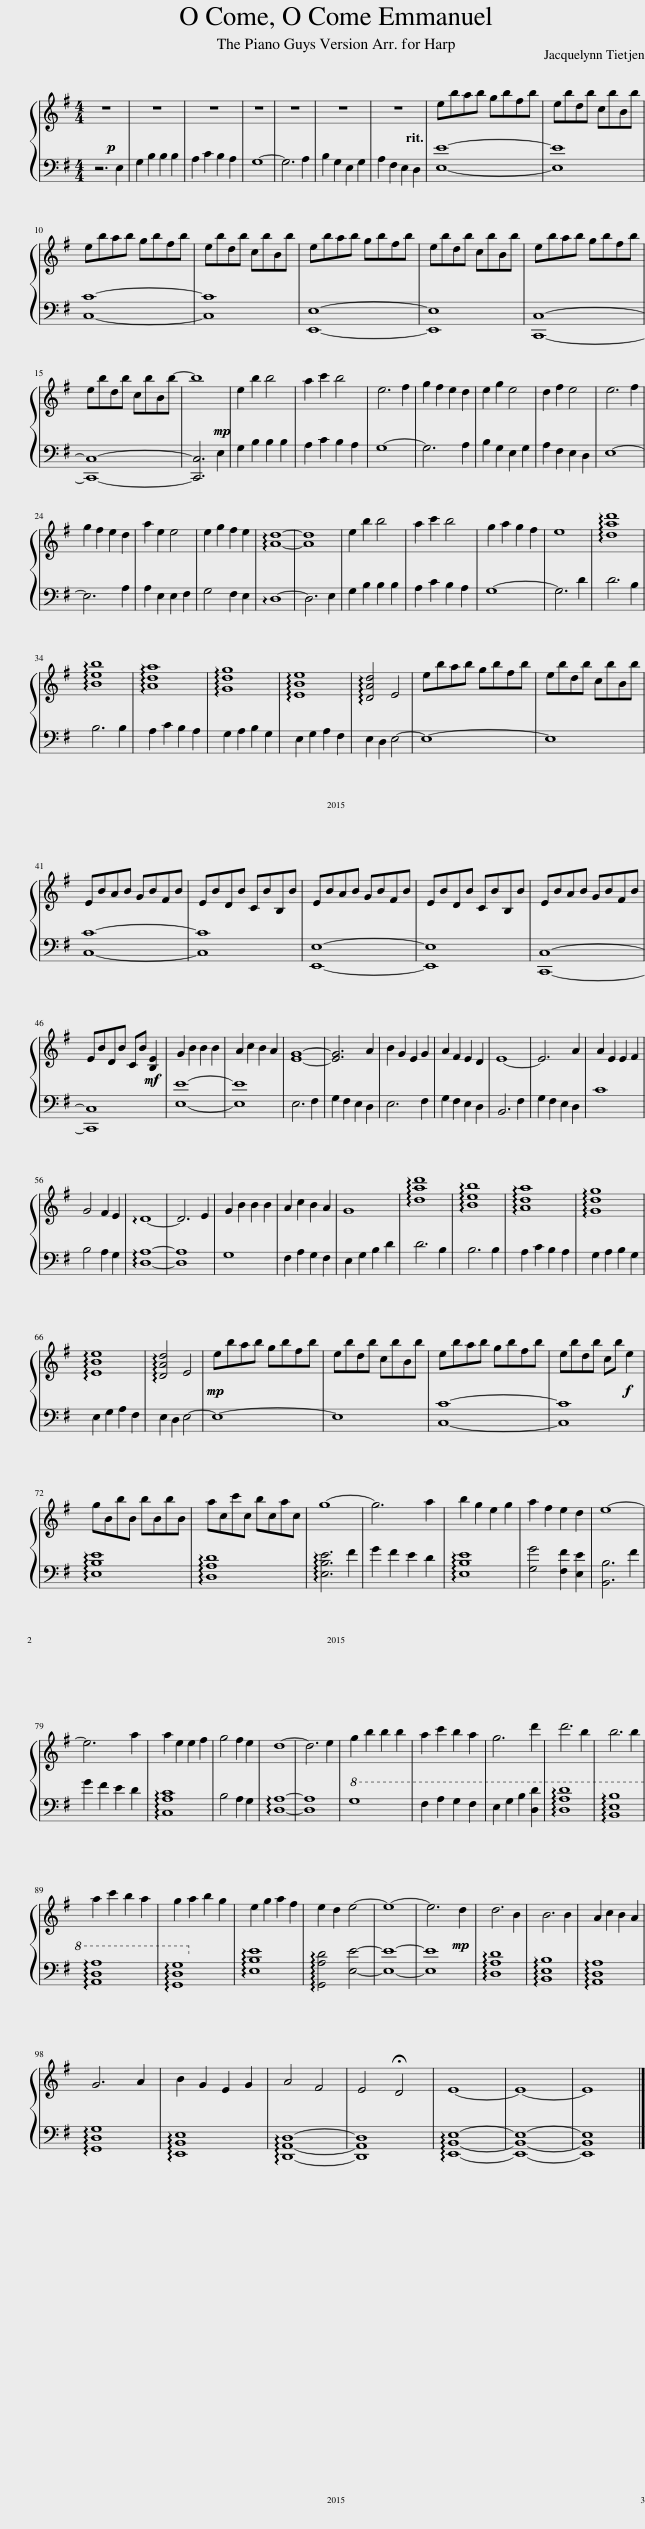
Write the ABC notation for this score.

X:1
%%score { 1 | 2 }
L:1/8
M:4/4
I:linebreak $
K:G
V:1 treble
V:2 bass
V:1
 z8 | z8 | z8 | z8 | z8 | %5
 z8 | z8 | ebab gbfb | ebdb cbBb |$ ebab gbfb | %10
 ebdb cbBb | ebab gbfb | ebdb cbBb | ebab gbfb |$ ebdb cbBb- | %15
 b8 | e2 b2 b4 | a2 c'2 b4 | e6 f2 | g2 f2 e2 d2 | %20
 e2 g2 e4 | d2 f2 e4 | e6 f2 |$ g2 f2 e2 d2 | a2 e2 e4 | %25
 e2 g2 f2 e2 | !arpeggio![Ad]8- | [Ad]8 | e2 b2 b4 | a2 c'2 b4 | %30
 g2 a2 g2 f2 | e8 | !arpeggio![dad']8 |$ !arpeggio![Beb]8 | !arpeggio![Ada]8 | %35
 !arpeggio![Gdg]8 | !arpeggio![EBe]8 | !arpeggio![DAd]4 E4 | ebab gbfb | ebdb cbBb |$ %40
 EBAB GBFB | EBDB CBB,B | EBAB GBFB | EBDB CBB,B | EBAB GBFB |$ %45
 EBDB CB!mf! [B,E]2 | G2 B2 B2 B2 | A2 c2 B2 A2 | [EG]8- | [EG]6 A2 | %50
 B2 G2 E2 G2 | A2 F2 E2 D2 | E8- | E6 A2 | A2 E2 E2 F2 |$ %55
 G4 F2 E2 | !arpeggio!D8- | D6 E2 | G2 B2 B2 B2 | A2 c2 B2 A2 | %60
 G8 | !arpeggio![dad']8 | !arpeggio![Beb]8 | !arpeggio![Ada]8 | !arpeggio![Gdg]8 |$ %65
 !arpeggio![EBe]8 | !arpeggio![DAd]4 E4 |!mp! ebab gbfb | ebdb cbBb | ebab gbfb | %70
 ebdb cb!f! e2 |$ gBbB bBbB | acc'c bcac | g8- | g6 a2 | %75
 b2 g2 e2 g2 | a2 f2 e2 d2 | e8- |$ e6 a2 | a2 e2 e2 f2 | %80
 g4 f2 e2 | d8- | d6 e2 | g2 b2 b2 b2 | a2 c'2 b2 a2 | %85
 g6 d'2 | d'6 b2 | b6 b2 |$ a2 c'2 b2 a2 | g2 a2 b2 g2 | %90
 e2 g2 a2 f2 | e2 d2 e4- | e8- | e6!mp! d2 | d6 B2 | %95
 B6 B2 | A2 c2 B2 A2 |$ G6 A2 | B2 G2 E2 G2 | A4 F4 | %100
 E4 !fermata!D4 | E8- | E8- | E8 |] %104
V:2
!p! z6 E,2 | G,2 B,2 B,2 B,2 | A,2 C2 B,2 A,2 | G,8- | G,6 A,2 | %5
 B,2 G,2 E,2 G,2 | A,2 F,2 E,2 D,2 | [E,E]8- | [E,E]8 |$ [C,C]8- | %10
 [C,C]8 | [E,,E,]8- | [E,,E,]8 | [C,,C,]8- |$ [C,,C,]8- | %15
 [C,,C,]6!mp! E,2 | G,2 B,2 B,2 B,2 | A,2 C2 B,2 A,2 | G,8- | G,6 A,2 | %20
 B,2 G,2 E,2 G,2 | A,2 F,2 E,2 D,2 | E,8- |$ E,6 A,2 | A,2 E,2 E,2 F,2 | %25
 G,4 F,2 E,2 | !arpeggio!D,8- | D,6 E,2 | G,2 B,2 B,2 B,2 | A,2 C2 B,2 A,2 | %30
 G,8- | G,6 D2 | D6 B,2 |$ B,6 B,2 | A,2 C2 B,2 A,2 | %35
 G,2 A,2 B,2 G,2 | E,2 G,2 A,2 F,2 | E,2 D,2 E,4- | E,8- | E,8 |$ %40
 [C,C]8- | [C,C]8 | [E,,E,]8- | [E,,E,]8 | [C,,C,]8- |$ %45
 [C,,C,]8 | [E,E]8- | [E,E]8 | E,6 F,2 | G,2 F,2 E,2 D,2 | %50
 E,6 F,2 | G,2 F,2 E,2 D,2 | B,,6 F,2 | G,2 F,2 E,2 D,2 | C8 |$ %55
 B,4 A,2 G,2 | !arpeggio![D,A,]8- | [D,A,]8 | G,8 | F,2 A,2 G,2 F,2 | %60
 E,2 G,2 B,2 D2 | D6 B,2 | B,6 B,2 | A,2 C2 B,2 A,2 | G,2 A,2 B,2 G,2 |$ %65
 E,2 G,2 A,2 F,2 | E,2 D,2 E,4- | E,8- | E,8 | [C,C]8- | %70
 [C,C]8 |$ !arpeggio![E,B,E]8 | !arpeggio![D,A,D]8 | !arpeggio![E,B,E]6 F2 | G2 F2 E2 D2 | %75
 !arpeggio![E,B,E]8 | [G,G]4 [F,F]2 [E,E]2 | [B,,B,]6 F2 |$ G2 F2 E2 D2 | !arpeggio![C,A,C]8 | %80
 B,4 A,2 G,2 | !arpeggio![D,A,]8- | [D,A,]8 |!8va(! G8 | F2 A2 G2 F2 | %85
 E2 G2 B2 [Dd]2 | !arpeggio![DAd]8 | !arpeggio![B,EB]8 |$ !arpeggio![A,DA]8 | !arpeggio![G,DG]8!8va)! | %90
 !arpeggio![E,B,E]8 | !arpeggio![D,A,D]4 [E,E]4- | [E,E]8- | [E,E]8 | !arpeggio![D,A,D]8 | %95
 !arpeggio![B,,E,B,]8 | !arpeggio![A,,D,A,]8 |$ !arpeggio![G,,D,G,]8 | !arpeggio![E,,B,,E,]8 | !arpeggio![D,,A,,D,]8- | %100
 [D,,A,,D,]8 | !arpeggio![E,,B,,E,]8- | [E,,B,,E,]8- | [E,,B,,E,]8 |] %104
